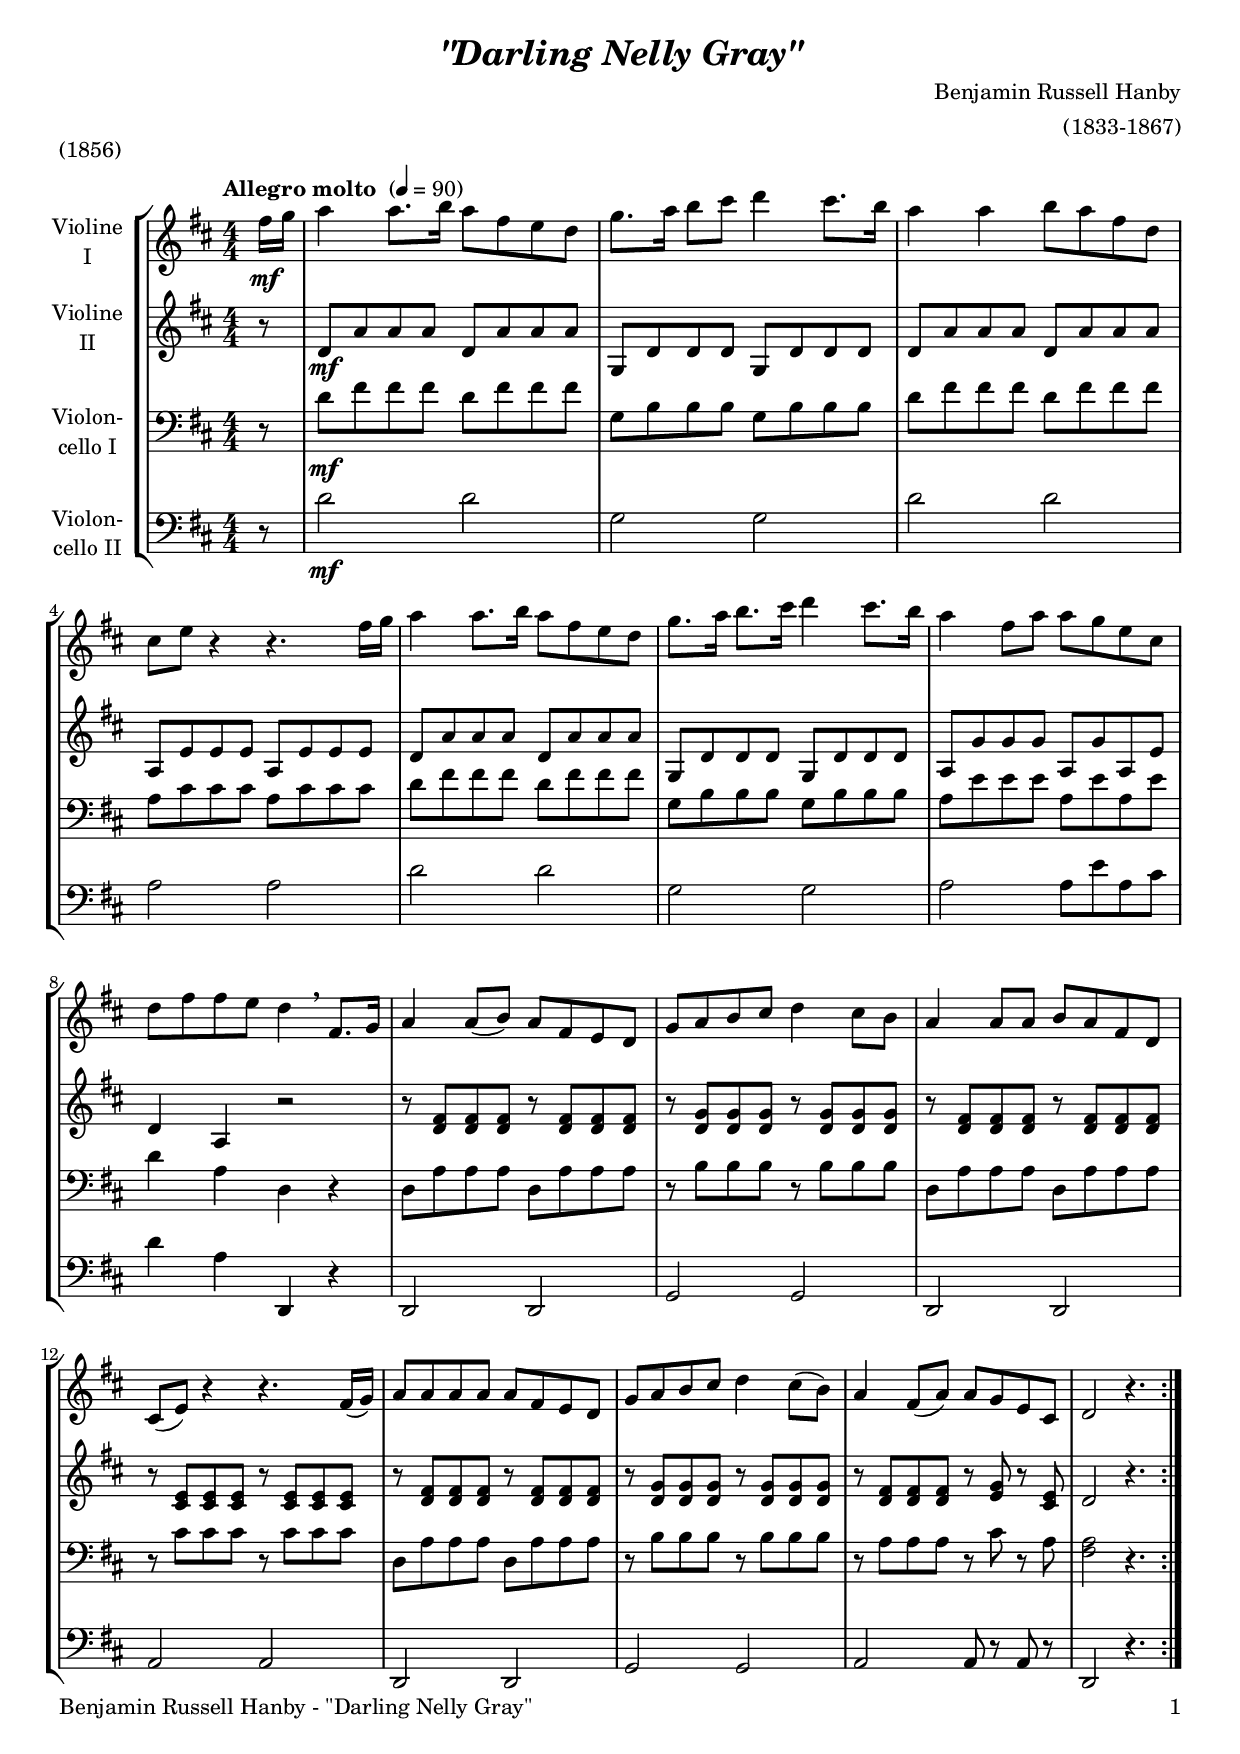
\version "2.24.1"
\include "deutsch.ly"

#(set-global-staff-size 19)

\header {
  title     = \markup \bold \italic "\"Darling Nelly Gray\""
  composer  = "Benjamin Russell Hanby"
  arranger  = "(1833-1867)"
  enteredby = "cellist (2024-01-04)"
  piece     = "(1856)"
}

voiceconsts = {
  \key es \major
  \time 4/4
  \clef "treble"
  \numericTimeSignature
  \compressEmptyMeasures
  % Set default beaming for all staves
%  \set Timing.beamExceptions = #'()
%  \set Timing.baseMoment     = #(ly:make-moment 1 4)
%  \set Timing.beatStructure  = #'(1 1 1)
  \tempo "Allegro molto " 4=90
}

coso = \markup \italic "con sord."
pora = \mark \markup \box \italic "poco rall."

mist = "string ensemble 1"
mivl = "violin"
miba = "cello"
mipz = "pizzicato strings"

va = \relative c''' {
  \voiceconsts

  \repeat volta 2 {
    \partial 8 g16\mf as
    b4 b8. c16 b8 g f es
    as8. b16 c8 d es4 d8. c16
    b4 b c8 b g es
    d f r4 r4. g16 as

    b4 b8. c16 b8 g f es
    as8. b16 c8. d16 es4 d8. c16
    b4 g8 b b as f d
    es g g f es4 \breathe g,8. as16

    b4 b8( c) b g f es
    as b c d es4 d8 c
    b4 b8 b c b g es
    d( f) r4 r4. g16( as)

    b8 b b b b g f es
    as b c d es4 d8( c)
    b4 g8( b) b as f d
    \partial 8*7 es2 r4.
  }
}

vb = \relative c' {
  \voiceconsts

  \repeat volta 2 {
    \partial 8 r8
    es\mf b' b b es, b' b b
    as, es' es es as, es' es es
    es b' b b es, b' b b
    b, f' f f b, f' f f

    es b' b b es, b' b b
    as, es' es es as, es' es es
    b as' as as b, as' b, f'
    es4 b r2

    r8 <es g> <es g> <es g> r <es g> <es g> <es g>
    r <es as> <es as> <es as> r <es as> <es as> <es as>
    r <es g> <es g> <es g> r <es g> <es g> <es g>
    r <d f> <d f> <d f> r <d f> <d f> <d f>

    r <es g> <es g> <es g> r <es g> <es g> <es g>
    r <es as> <es as> <es as> r <es as> <es as> <es as>
    r <es g> <es g> <es g> r <f as> r <d f>
    \partial 8*7 es2 r4.
  }
}

vc = \relative c' {
  \voiceconsts
  \clef "bass"

  \repeat volta 2 {
    \partial 8 r8
    es\mf g g g es g g g
    as, c c c as c c c
    es g g g es g g g
    b, d d d b d d d

    es g g g es g g g
    as, c c c as c c c
    b f' f f b, f' b, f'
    es4 b es, r4

    es8 b' b b es, b' b b
    r c c c r c c c
    es, b' b b es, b' b b
    r d d d r d d d

    es, b' b b es, b' b b
    r c c c r c c c
    r b b b r d r b
    \partial 8*7 <g b>2 r4.
  }
}

vd = \relative c' {
  \voiceconsts
  \clef "bass"

  \repeat volta 2 {
    \partial 8 r8
    es2\mf es
    as, as
    es' es
    b b

    es es
    as, as
    b b8 f' b, d
    es4 b es,, r

    es2 es
    as as
    es es
    b' b

    es, es
    as as
    b b8 r b r
    \partial 8*7 es,2 r4.
  }
}


music = \new StaffGroup <<
      \new Staff {
	\set Staff.midiInstrument = \mivl
	\set Staff.instrumentName = \markup \center-column { "Violine" "I" }
	\transpose es d { \va }
      }

      \new Staff {
	\set Staff.midiInstrument = \mivl
	\set Staff.instrumentName = \markup \center-column { "Violine" "II" }
	\transpose es d { \vb }
      }

      \new Staff {
	\set Staff.midiInstrument = \miba
	\set Staff.instrumentName = \markup \center-column { "Violon-" "cello I" }
	\transpose es d { \vc }
      }

      \new Staff {
	\set Staff.midiInstrument = \miba
	\set Staff.instrumentName = \markup \center-column { "Violon-" "cello II" }
	\transpose es d { \vd }
      }
>>

\book {
   \paper {
    print-page-number = ##t
    print-first-page-number = ##t
    ragged-last-bottom = ##f
    oddHeaderMarkup = \markup \null
    evenHeaderMarkup = \markup \null
    oddFooterMarkup = \markup {
      \fill-line {
        \if \should-print-page-number
        "Benjamin Russell Hanby - \"Darling Nelly Gray\"" \fromproperty #'page:page-number-string
      }
    }
    evenFooterMarkup = \oddFooterMarkup
  } \score {
    \music
    \layout {}
  }

  \score {
    \unfoldRepeats \music

    \midi {
      \context {
        \Score
      }
    }
  }
}